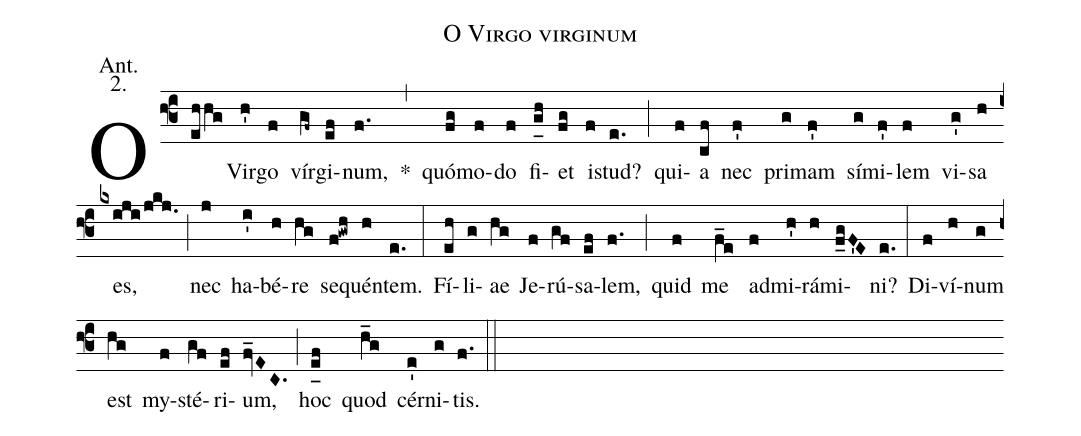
name:O Virgo virginum;
office-part:Antiphona;
mode:2;
annotation: Ant.;
annotation: 2.;
%%
(f3) O(ehhg) Vir(h')go(f) vír(gf~)gi(ef)num,(f.) *(,) quó(fg)mo(f)do(f) fi(g_[uh:l]h)et(fg) i(f)stud?(e.) (;) qui(f)a(cf) nec(f') pri(g)mam(f') sí(g)mi(f')lem(f) vi(g')sa(h) es,(kxiji/jkj.) (;) nec(j) ha(i')bé(h)re(hg) se(f!gwh)quén(h)tem.(e.) (:) Fí(eh)li(g)ae(hg) Je(f)rú(gf)sa(ef)lem,(f.) (;) quid(f) me(f_e) ad(f)mi(h')rá(h)mi(f_gF'E)ni?(e.) (:) Di(f)ví(h)num(g) est(hg) my(f)sté(gf)ri(ef)um,(fv_EC.) (;) hoc(e_[uh:l]f) quod(h_g) cér(e')ni(g)tis.(f.) (::)
